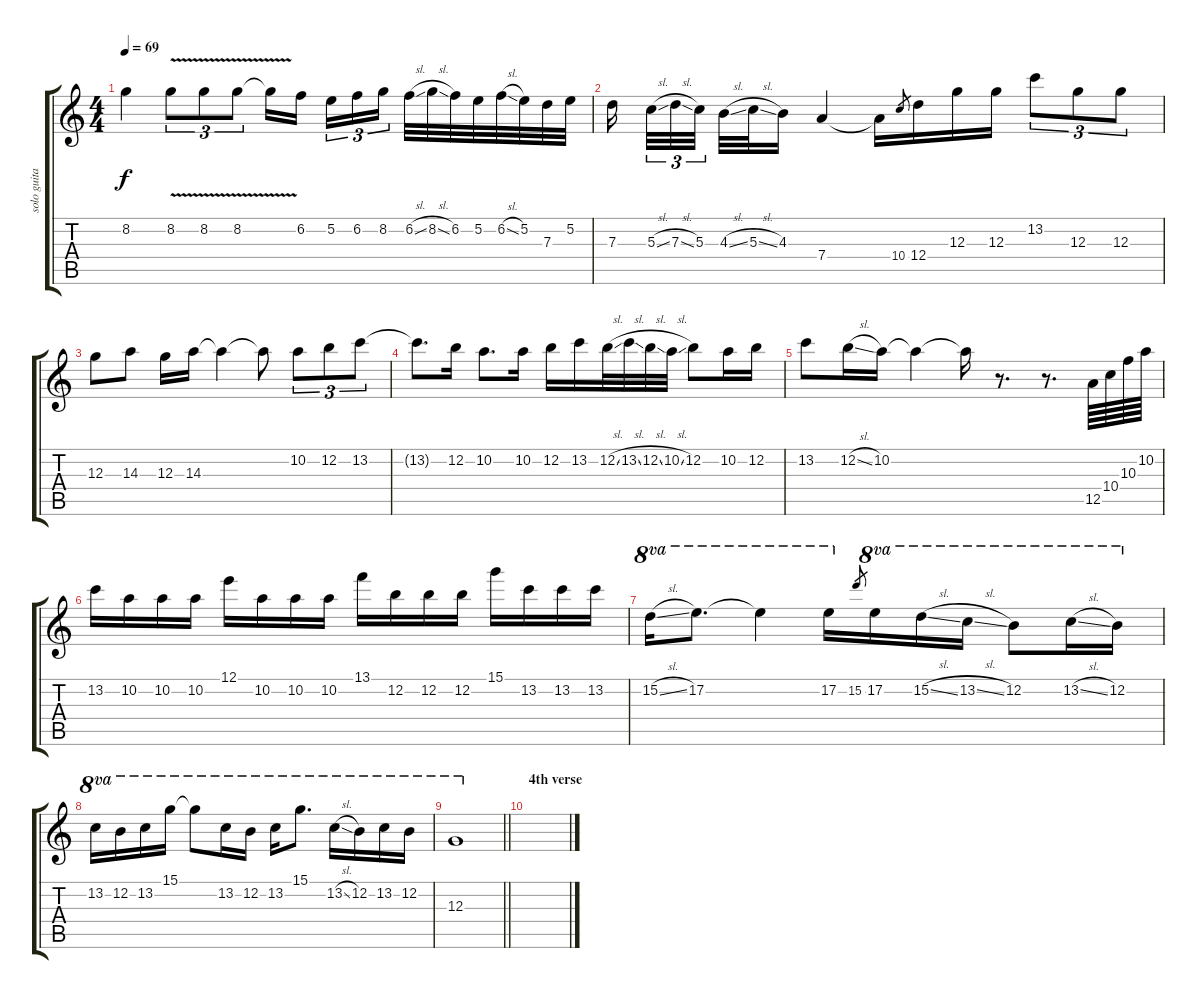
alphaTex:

\track ("solo guitar" "solo guita") {instrument overdrivenguitar}
\staff {score tabs}
\tuning (E4 B3 G3 D3 A2 E2) {hide}
\ts (4 4)
\tempo 69
\clef g2
\ks c
8.2.4{dy f} 8.2{v}.8{tu (3 2)} 8.2{v}.8{tu (3 2)} 8.2{v}.8{tu (3 2)} 8.2{t}.16 6.2.16{beam splitsecondary} 5.2.16{tu (3 2)} 6.2.16{tu (3 2)} 8.2.16{tu (3 2)} 6.2{sl}.32 8.2{sl}.32 6.2.32 5.2.32 6.2{sl}.32 5.2.32 7.3.32 5.2.32 |
7.3.16{beam splitsecondary} 5.3{sl}.32{tu (3 2)} 7.3{sl}.32{tu (3 2)} 5.3.32{tu (3 2) beam splitsecondary} 4.3{sl}.32 5.3{sl}.32 4.3.16 7.4.4 7.4{t}.16 10.4.8{gr} 12.4.16 12.3.16 12.3.16 13.2.8{tu (3 2)} 12.3.8{tu (3 2)} 12.3.8{tu (3 2)} |
12.3.8 14.3.8 12.3.16 14.3.16 14.3{t}.4 14.3{t}.8 10.2.8{tu (3 2)} 12.2.8{tu (3 2)} 13.2.8{tu (3 2)} |
13.2{t}.8{d} 12.2.16 10.2.8{d} 10.2.16 12.2.16 13.2.16 12.2{sl}.32 13.2{sl}.32 12.2{sl}.32 10.2{sl}.32 12.2.8 10.2.16 12.2.16 |
13.2.8 12.2{sl}.16 10.2.16 10.2{t}.4 10.2{t}.16 r.8{d} r.8{d} 12.5.64 10.4.64 10.3.64 10.2.64 |
13.2.16 10.2.16 10.2.16 10.2.16 12.1.16 10.2.16 10.2.16 10.2.16 13.1.16 12.2.16 12.2.16 12.2.16 15.1.16 13.2.16 13.2.16 13.2.16 |
15.2{sl}.16{ot 8va} 17.2.8{d ot 8va} 17.2{t}.4{ot 8va} 17.2.16{ot 8va} 15.2.8{gr} 17.2.16{ot 8va} 15.2{sl}.16{ot 8va} 13.2{sl}.16{ot 8va} 12.2.8{ot 8va} 13.2{sl}.16{ot 8va} 12.2.16{ot 8va} |
13.2.16{ot 8va} 12.2.16{ot 8va} 13.2.16{ot 8va} 15.1.16{ot 8va} 15.1{t}.8{ot 8va} 13.2.16{ot 8va} 12.2.16{ot 8va} 13.2.16{ot 8va} 15.1.8{d ot 8va} 13.2{sl}.16{ot 8va} 12.2.16{ot 8va} 13.2.16{ot 8va} 12.2.16{ot 8va} |
\barLineRight lightlight
12.3.1{ot 8va} |
\section ("" "4th verse")
